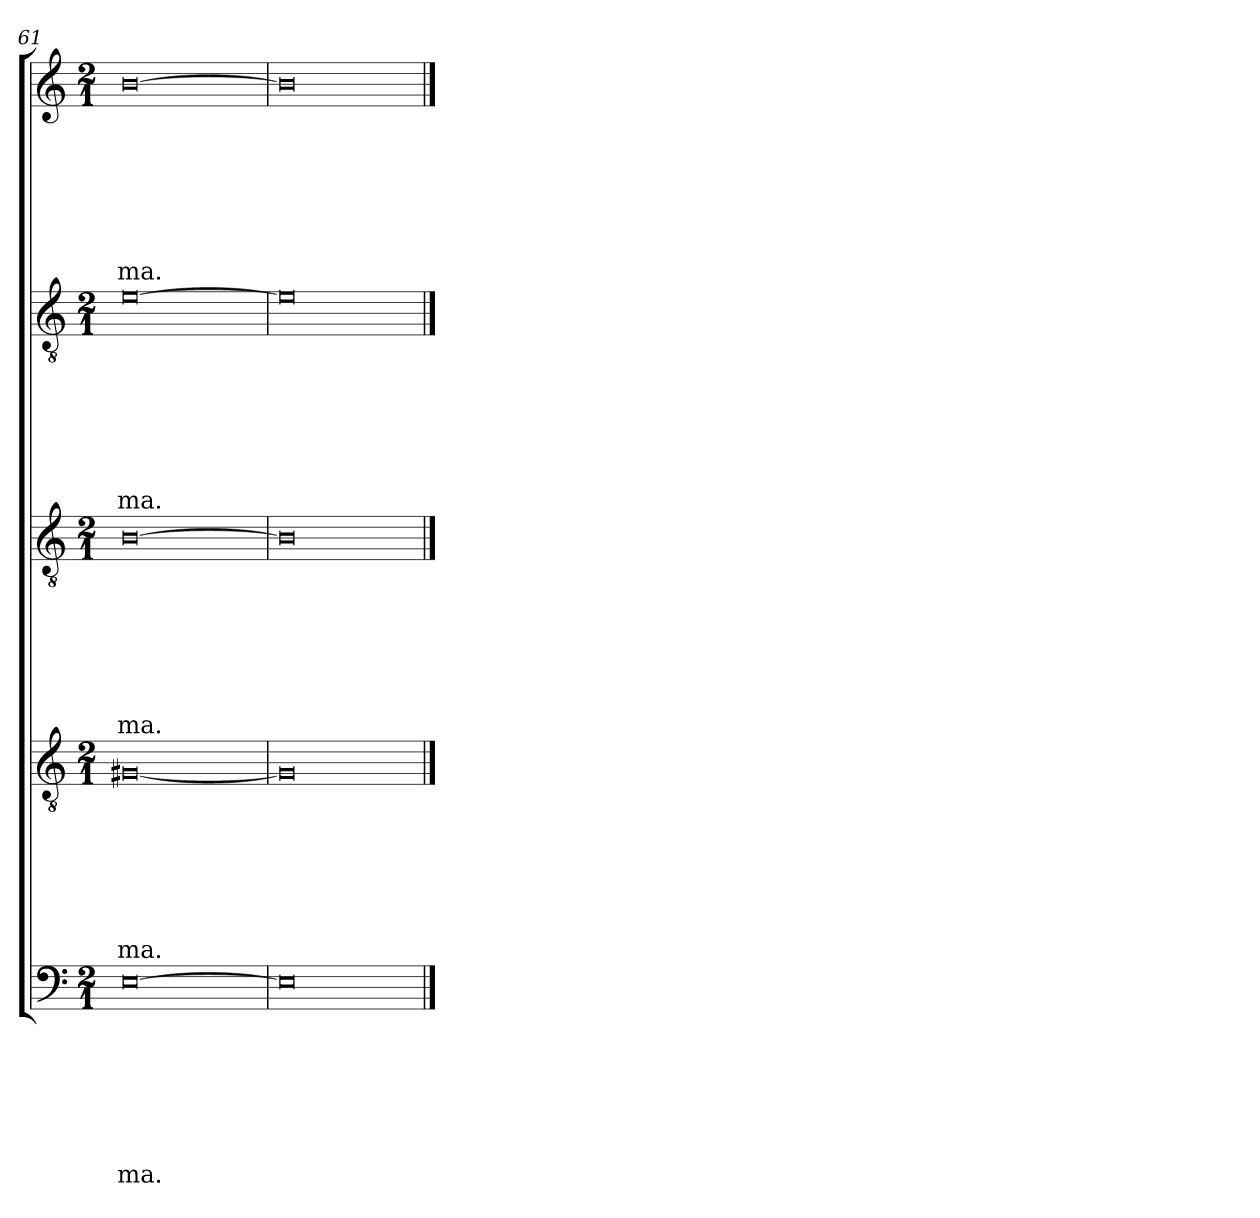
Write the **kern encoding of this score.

**kern	**text	**text	**text	**text	**text	**text	**text	**kern	**text	**text	**text	**text	**text	**text	**text	**kern	**text	**text	**text	**text	**text	**text	**text	**kern	**text	**text	**text	**text	**text	**text	**text	**kern	**text	**text	**text	**text	**text	**text	**text
*part5	*part5	*part5	*part5	*part5	*part5	*part5	*part5	*part4	*part4	*part4	*part4	*part4	*part4	*part4	*part4	*part3	*part3	*part3	*part3	*part3	*part3	*part3	*part3	*part2	*part2	*part2	*part2	*part2	*part2	*part2	*part2	*part1	*part1	*part1	*part1	*part1	*part1	*part1	*part1
*staff5	*staff5	*staff5	*staff5	*staff5	*staff5	*staff5	*staff5	*staff4	*staff4	*staff4	*staff4	*staff4	*staff4	*staff4	*staff4	*staff3	*staff3	*staff3	*staff3	*staff3	*staff3	*staff3	*staff3	*staff2	*staff2	*staff2	*staff2	*staff2	*staff2	*staff2	*staff2	*staff1	*staff1	*staff1	*staff1	*staff1	*staff1	*staff1	*staff1
*clefF4	*	*	*	*	*	*	*	*clefGv2	*	*	*	*	*	*	*	*clefGv2	*	*	*	*	*	*	*	*clefGv2	*	*	*	*	*	*	*	*clefG2	*	*	*	*	*	*	*
*k[]	*	*	*	*	*	*	*	*k[]	*	*	*	*	*	*	*	*k[]	*	*	*	*	*	*	*	*k[]	*	*	*	*	*	*	*	*k[]	*	*	*	*	*	*	*
*C:	*	*	*	*	*	*	*	*C:	*	*	*	*	*	*	*	*C:	*	*	*	*	*	*	*	*C:	*	*	*	*	*	*	*	*C:	*	*	*	*	*	*	*
*M2/1	*	*	*	*	*	*	*	*M2/1	*	*	*	*	*	*	*	*M2/1	*	*	*	*	*	*	*	*M2/1	*	*	*	*	*	*	*	*M2/1	*	*	*	*	*	*	*
=61	=61	=61	=61	=61	=61	=61	=61	=61	=61	=61	=61	=61	=61	=61	=61	=61	=61	=61	=61	=61	=61	=61	=61	=61	=61	=61	=61	=61	=61	=61	=61	=61	=61	=61	=61	=61	=61	=61	=61
!	!	!	!	!	!	!	!LO:LY:b	!	!	!	!	!	!	!	!LO:LY:b	!	!	!	!	!	!	!	!LO:LY:b	!	!	!	!	!	!	!	!LO:LY:b	!	!	!	!	!	!	!	!LO:LY:b
[0E	.	.	.	.	.	.	-ma.	[0G#X	.	.	.	.	.	.	-ma.	[0B	.	.	.	.	.	.	-ma.	[0e	.	.	.	.	.	.	-ma.	[0b	.	.	.	.	.	.	-ma.
=62	=62	=62	=62	=62	=62	=62	=62	=62	=62	=62	=62	=62	=62	=62	=62	=62	=62	=62	=62	=62	=62	=62	=62	=62	=62	=62	=62	=62	=62	=62	=62	=62	=62	=62	=62	=62	=62	=62	=62
0E]	.	.	.	.	.	.	.	0G#]	.	.	.	.	.	.	.	0B]	.	.	.	.	.	.	.	0e]	.	.	.	.	.	.	.	0b]	.	.	.	.	.	.	.
==	==	==	==	==	==	==	==	==	==	==	==	==	==	==	==	==	==	==	==	==	==	==	==	==	==	==	==	==	==	==	==	==	==	==	==	==	==	==	==
*-	*-	*-	*-	*-	*-	*-	*-	*-	*-	*-	*-	*-	*-	*-	*-	*-	*-	*-	*-	*-	*-	*-	*-	*-	*-	*-	*-	*-	*-	*-	*-	*-	*-	*-	*-	*-	*-	*-	*-
